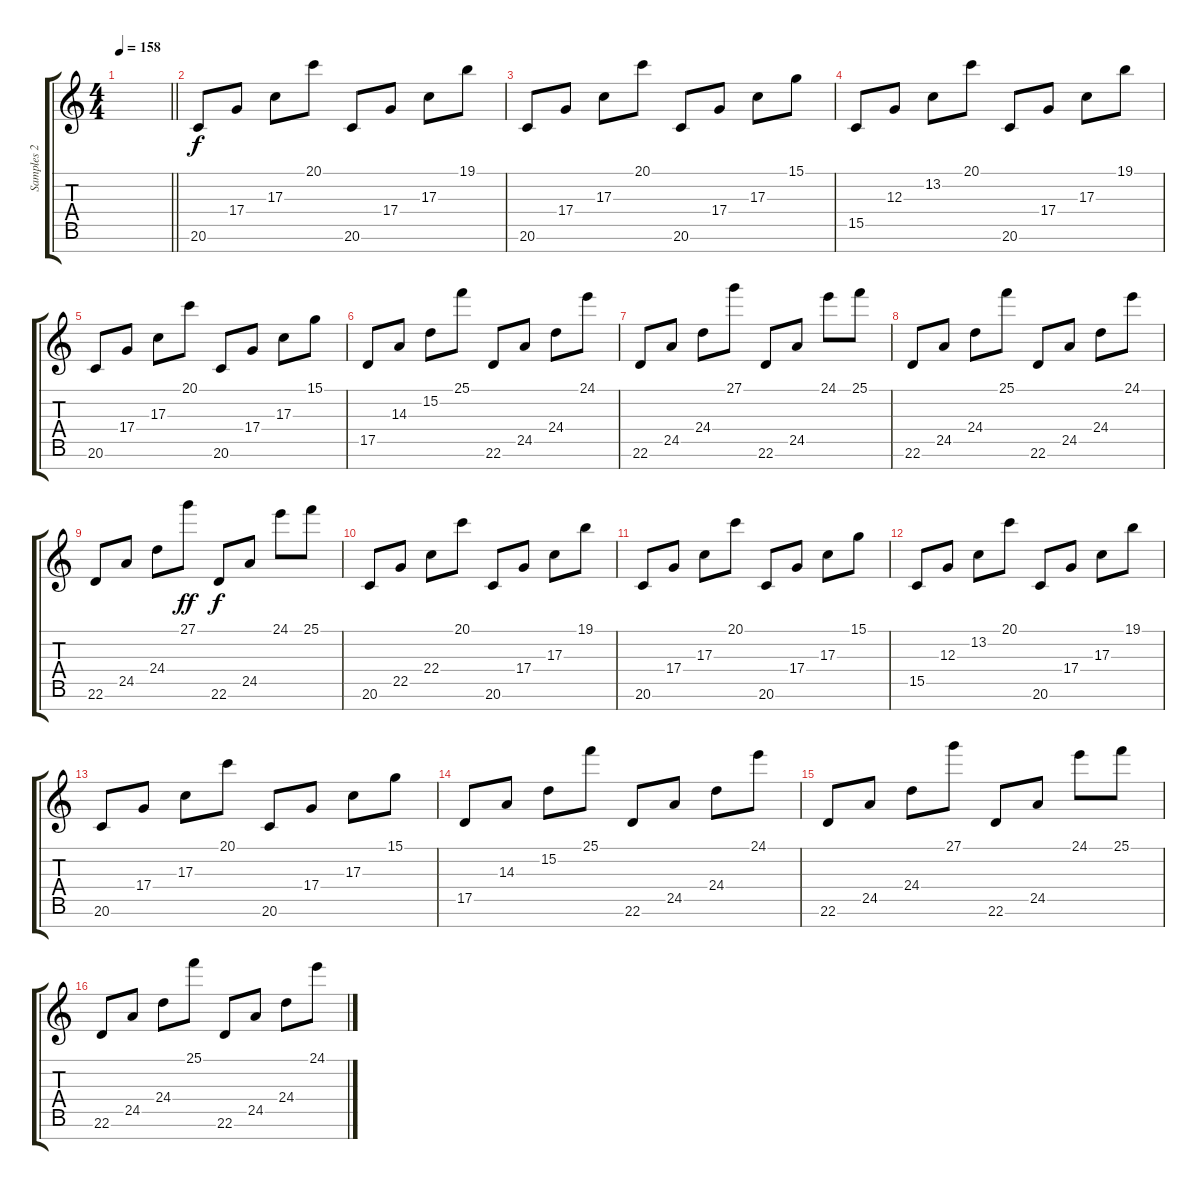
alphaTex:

\track ("Samples 2" "Samples 2") {instrument lead2sawtooth}
\staff {score tabs}
\tuning (E4 B3 G3 D3 A2 E2 B1) {hide}
\ts (4 4)
\tempo 158
\clef g2
\barLineRight lightlight
\ks c
|
\section ("" " ")
20.6.8 17.4.8 17.3.8 20.1.8 20.6.8 17.4.8 17.3.8 19.1.8 |
20.6.8 17.4.8 17.3.8 20.1.8 20.6.8 17.4.8 17.3.8 15.1.8 |
15.5.8 12.3.8 13.2.8 20.1.8 20.6.8 17.4.8 17.3.8 19.1.8 |
20.6.8 17.4.8 17.3.8 20.1.8 20.6.8 17.4.8 17.3.8 15.1.8 |
17.5.8 14.3.8 15.2.8 25.1.8 22.6.8 24.5.8 24.4.8 24.1.8 |
22.6.8 24.5.8 24.4.8 27.1.8 22.6.8 24.5.8 24.1.8 25.1.8 |
22.6.8 24.5.8 24.4.8 25.1.8 22.6.8 24.5.8 24.4.8 24.1.8 |
22.6.8 24.5.8 24.4.8 27.1.8{dy ff} 22.6.8{dy f} 24.5.8 24.1.8 25.1.8 |
20.6.8 22.5.8 22.4.8 20.1.8 20.6.8 17.4.8 17.3.8 19.1.8 |
20.6.8 17.4.8 17.3.8 20.1.8 20.6.8 17.4.8 17.3.8 15.1.8 |
15.5.8 12.3.8 13.2.8 20.1.8 20.6.8 17.4.8 17.3.8 19.1.8 |
20.6.8 17.4.8 17.3.8 20.1.8 20.6.8 17.4.8 17.3.8 15.1.8 |
17.5.8 14.3.8 15.2.8 25.1.8 22.6.8 24.5.8 24.4.8 24.1.8 |
22.6.8 24.5.8 24.4.8 27.1.8 22.6.8 24.5.8 24.1.8 25.1.8 |
22.6.8 24.5.8 24.4.8 25.1.8 22.6.8 24.5.8 24.4.8 24.1.8
